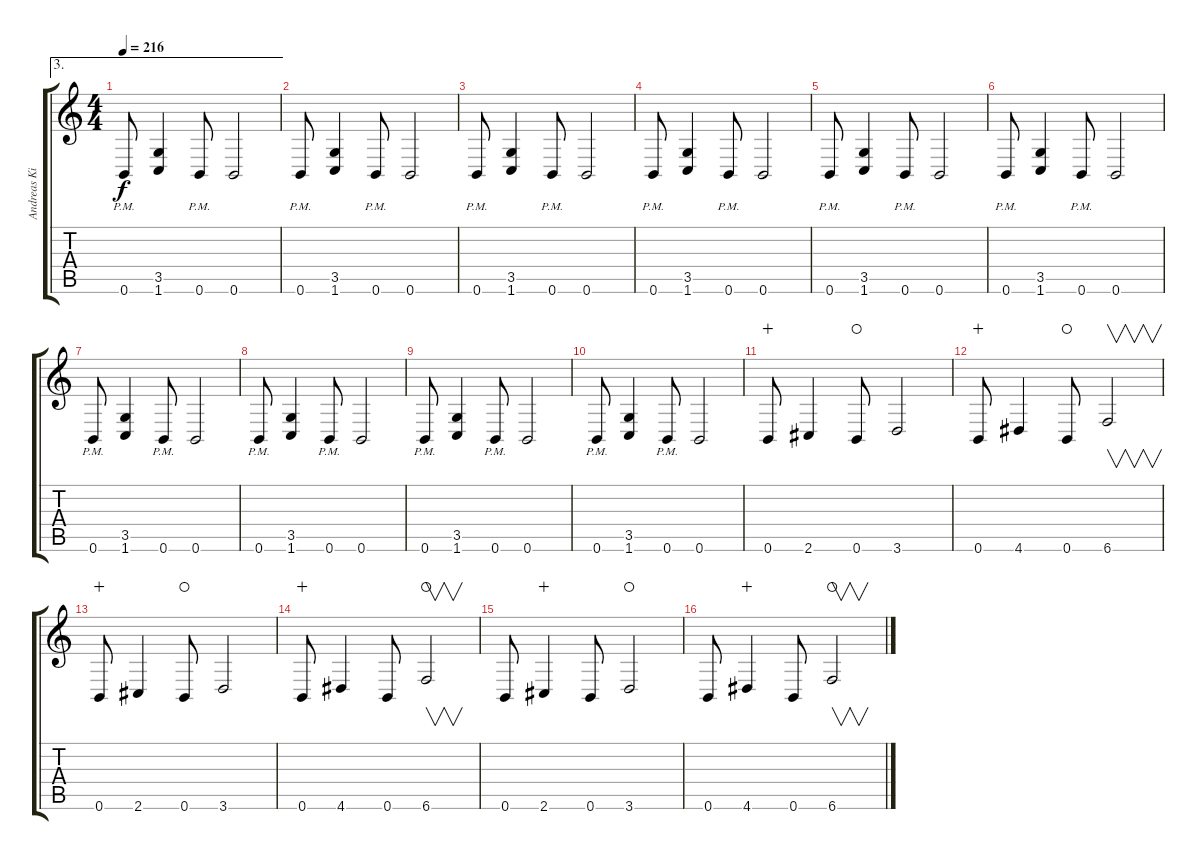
\track ("Andreas Kisser" "Andreas Ki") {instrument distortionguitar}
\staff {score tabs}
\tuning (B3 Gb3 D3 A2 E2 B1) {hide}
\ae 3
\ts (4 4)
\tempo 216
\clef g2
\ks c
0.6{pm}.8{dy f} (3.5 1.6).4 0.6{pm}.8 0.6.2 |
0.6{pm}.8 (3.5 1.6).4 0.6{pm}.8 0.6.2 |
0.6{pm}.8 (3.5 1.6).4 0.6{pm}.8 0.6.2 |
0.6{pm}.8 (3.5 1.6).4 0.6{pm}.8 0.6.2 |
0.6{pm}.8 (3.5 1.6).4 0.6{pm}.8 0.6.2 |
0.6{pm}.8 (3.5 1.6).4 0.6{pm}.8 0.6.2 |
0.6{pm}.8 (3.5 1.6).4 0.6{pm}.8 0.6.2 |
0.6{pm}.8 (3.5 1.6).4 0.6{pm}.8 0.6.2 |
0.6{pm}.8 (3.5 1.6).4 0.6{pm}.8 0.6.2 |
0.6{pm}.8 (3.5 1.6).4 0.6{pm}.8 0.6.2 |
0.6.8{wahc} 2.6.4 0.6.8{waho} 3.6.2 |
0.6.8{wahc} 4.6.4 0.6.8{waho} 6.6.2{v} |
0.6.8{wahc} 2.6.4 0.6.8{waho} 3.6.2 |
0.6.8{wahc} 4.6.4 0.6.8 6.6.2{v waho} |
0.6.8 2.6.4{wahc} 0.6.8 3.6.2{waho} |
0.6.8 4.6.4{wahc} 0.6.8 6.6.2{v waho}
